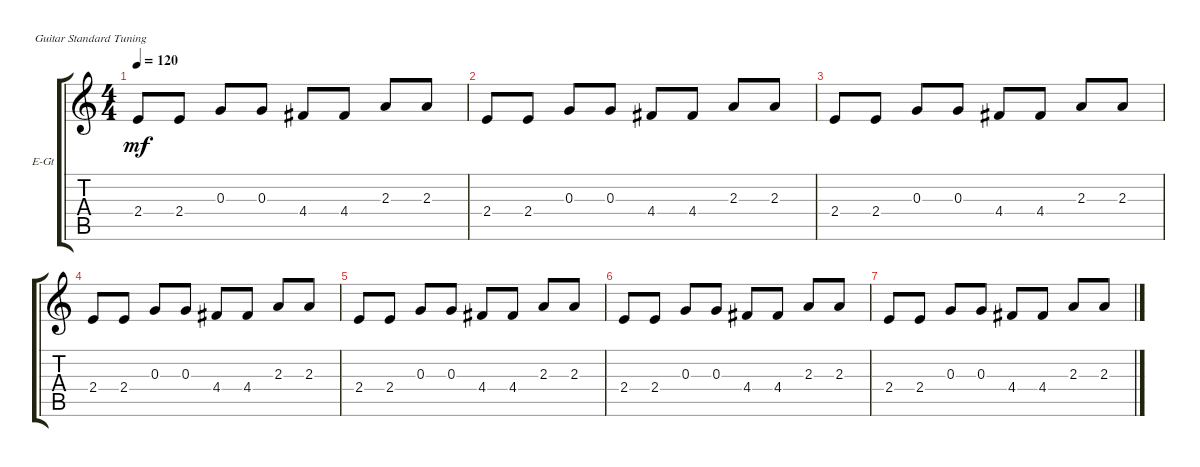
\defaultSystemsLayout 4
\bracketExtendMode groupsimilarinstruments
\firstSystemTrackNameOrientation horizontal
\otherSystemsTrackNameOrientation horizontal
\track ("shura" "E-Gt") {instrument overdrivenguitar}
\staff {score tabs}
\tuning (E4 B3 G3 D3 A2 E2)
\ts (4 4)
\tempo 120
\clef g2
\ks c
2.4.8{dy mf} 2.4.8 0.3.8 0.3.8 4.4.8 4.4.8 2.3.8 2.3.8 |
2.4.8 2.4.8 0.3.8 0.3.8 4.4.8 4.4.8 2.3.8 2.3.8 |
2.4.8 2.4.8 0.3.8 0.3.8 4.4.8 4.4.8 2.3.8 2.3.8 |
2.4.8 2.4.8 0.3.8 0.3.8 4.4.8 4.4.8 2.3.8 2.3.8 |
2.4.8 2.4.8 0.3.8 0.3.8 4.4.8 4.4.8 2.3.8 2.3.8 |
2.4.8 2.4.8 0.3.8 0.3.8 4.4.8 4.4.8 2.3.8 2.3.8 |
2.4.8 2.4.8 0.3.8 0.3.8 4.4.8 4.4.8 2.3.8 2.3.8
